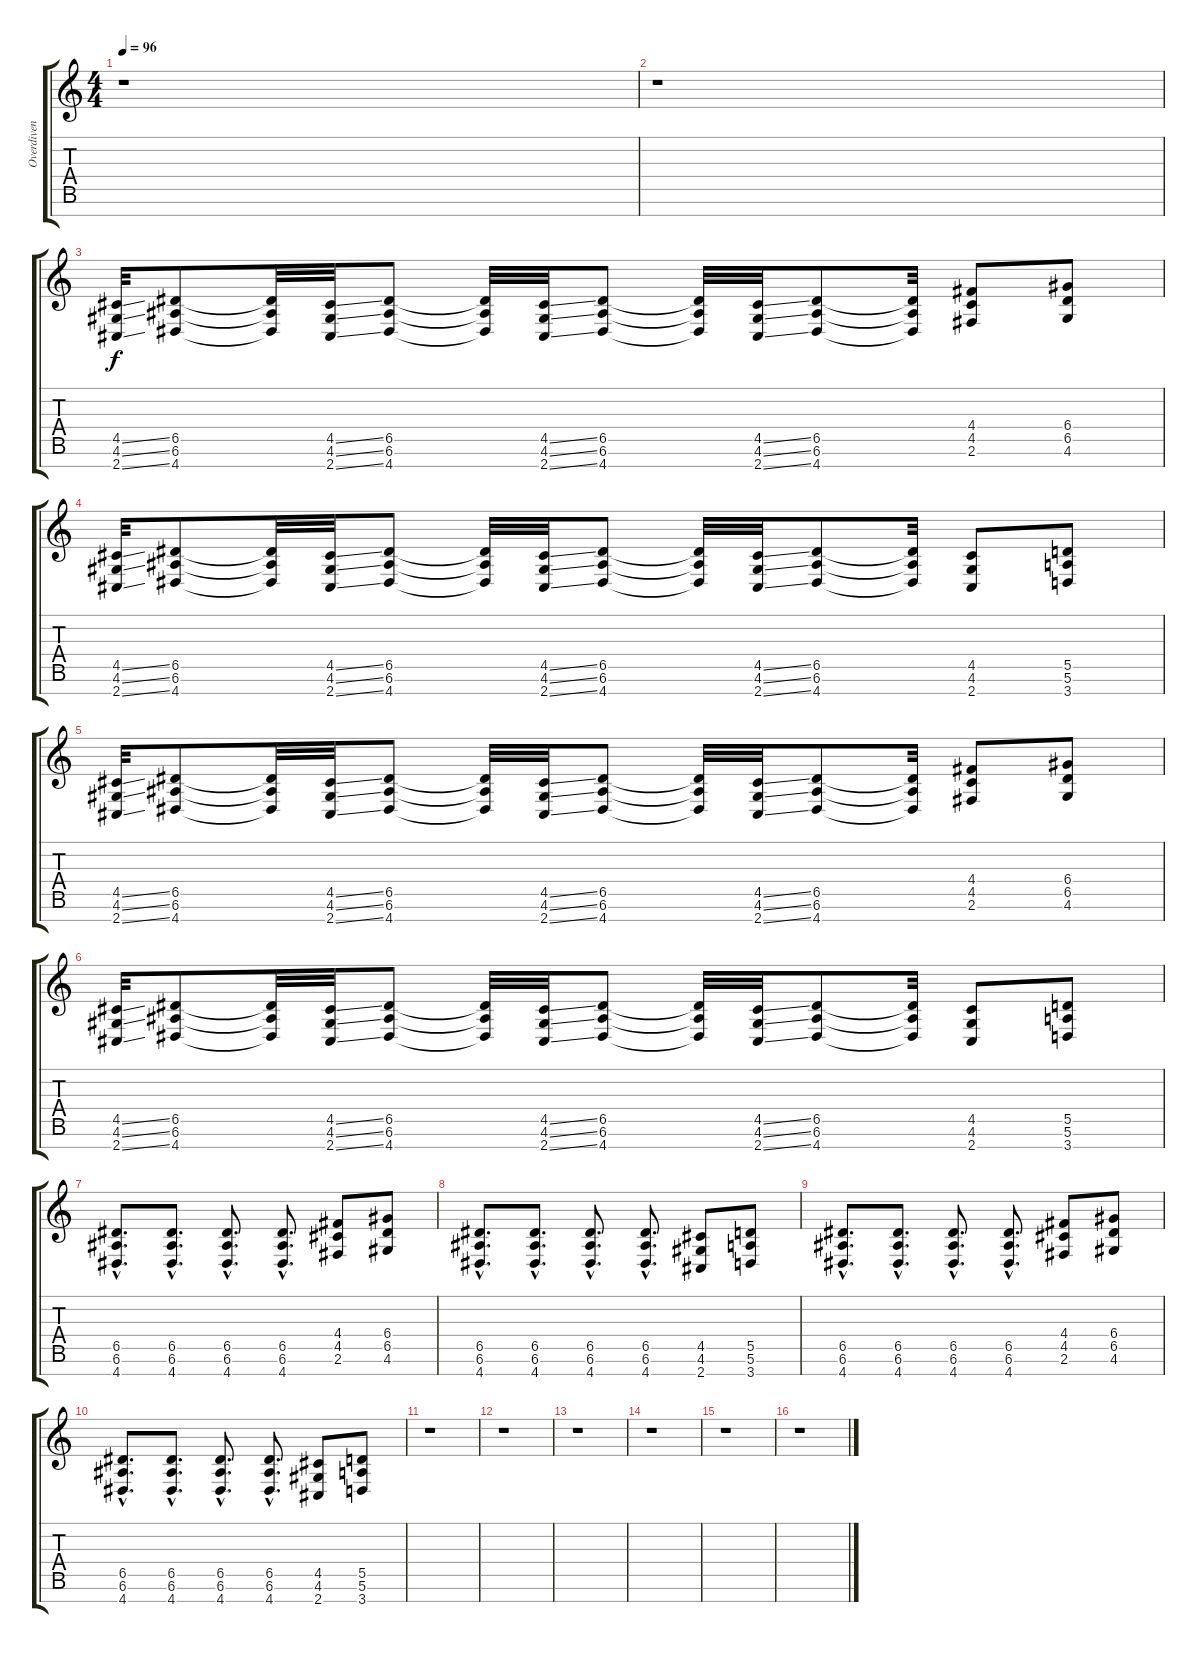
\track ("Overdiven Guitar" "Overdiven ") {instrument distortionguitar}
\staff {score tabs}
\tuning (E4 B3 G3 D3 A2 E2 B1) {hide}
\ts (4 4)
\tempo 96
\clef g2
\ks c
r.1{dy f} |
r.1 |
(4.5{ss} 4.6{ss} 2.7{ss}).32 (6.5 6.6 4.7).8 (6.5{t} 6.6{t} 4.7{t}).32 (4.5{ss} 4.6{ss} 2.7{ss}).32 (6.5 6.6 4.7).8 (6.5{t} 6.6{t} 4.7{t}).32 (4.5{ss} 4.6{ss} 2.7{ss}).32 (6.5 6.6 4.7).8 (6.5{t} 6.6{t} 4.7{t}).32 (4.5{ss} 4.6{ss} 2.7{ss}).32 (6.5 6.6 4.7).8 (6.5{t} 6.6{t} 4.7{t}).32 (4.4 4.5 2.6).8 (6.4 6.5 4.6).8 |
(4.5{ss} 4.6{ss} 2.7{ss}).32 (6.5 6.6 4.7).8 (6.5{t} 6.6{t} 4.7{t}).32 (4.5{ss} 4.6{ss} 2.7{ss}).32 (6.5 6.6 4.7).8 (6.5{t} 6.6{t} 4.7{t}).32 (4.5{ss} 4.6{ss} 2.7{ss}).32 (6.5 6.6 4.7).8 (6.5{t} 6.6{t} 4.7{t}).32 (4.5{ss} 4.6{ss} 2.7{ss}).32 (6.5 6.6 4.7).8 (6.5{t} 6.6{t} 4.7{t}).32 (4.5 4.6 2.7).8 (5.5 5.6 3.7).8 |
(4.5{ss} 4.6{ss} 2.7{ss}).32 (6.5 6.6 4.7).8 (6.5{t} 6.6{t} 4.7{t}).32 (4.5{ss} 4.6{ss} 2.7{ss}).32 (6.5 6.6 4.7).8 (6.5{t} 6.6{t} 4.7{t}).32 (4.5{ss} 4.6{ss} 2.7{ss}).32 (6.5 6.6 4.7).8 (6.5{t} 6.6{t} 4.7{t}).32 (4.5{ss} 4.6{ss} 2.7{ss}).32 (6.5 6.6 4.7).8 (6.5{t} 6.6{t} 4.7{t}).32 (4.4 4.5 2.6).8 (6.4 6.5 4.6).8 |
(4.5{ss} 4.6{ss} 2.7{ss}).32 (6.5 6.6 4.7).8 (6.5{t} 6.6{t} 4.7{t}).32 (4.5{ss} 4.6{ss} 2.7{ss}).32 (6.5 6.6 4.7).8 (6.5{t} 6.6{t} 4.7{t}).32 (4.5{ss} 4.6{ss} 2.7{ss}).32 (6.5 6.6 4.7).8 (6.5{t} 6.6{t} 4.7{t}).32 (4.5{ss} 4.6{ss} 2.7{ss}).32 (6.5 6.6 4.7).8 (6.5{t} 6.6{t} 4.7{t}).32 (4.5 4.6 2.7).8 (5.5 5.6 3.7).8 |
(6.5{hac} 6.6{hac} 4.7{hac}).8{d} (6.5{hac} 6.6{hac} 4.7{hac}).8{d} (6.5{hac} 6.6{hac} 4.7{hac}).8{d} (6.5{hac} 6.6{hac} 4.7{hac}).8{d} (4.4 4.5 2.6).8 (6.4 6.5 4.6).8 |
(6.5{hac} 6.6{hac} 4.7{hac}).8{d} (6.5{hac} 6.6{hac} 4.7{hac}).8{d} (6.5{hac} 6.6{hac} 4.7{hac}).8{d} (6.5{hac} 6.6{hac} 4.7{hac}).8{d} (4.5 4.6 2.7).8 (5.5 5.6 3.7).8 |
(6.5{hac} 6.6{hac} 4.7{hac}).8{d} (6.5{hac} 6.6{hac} 4.7{hac}).8{d} (6.5{hac} 6.6{hac} 4.7{hac}).8{d} (6.5{hac} 6.6{hac} 4.7{hac}).8{d} (4.4 4.5 2.6).8 (6.4 6.5 4.6).8 |
(6.5{hac} 6.6{hac} 4.7{hac}).8{d} (6.5{hac} 6.6{hac} 4.7{hac}).8{d} (6.5{hac} 6.6{hac} 4.7{hac}).8{d} (6.5{hac} 6.6{hac} 4.7{hac}).8{d} (4.5 4.6 2.7).8 (5.5 5.6 3.7).8 |
r.1 |
r.1 |
r.1 |
r.1 |
r.1 |
r.1
